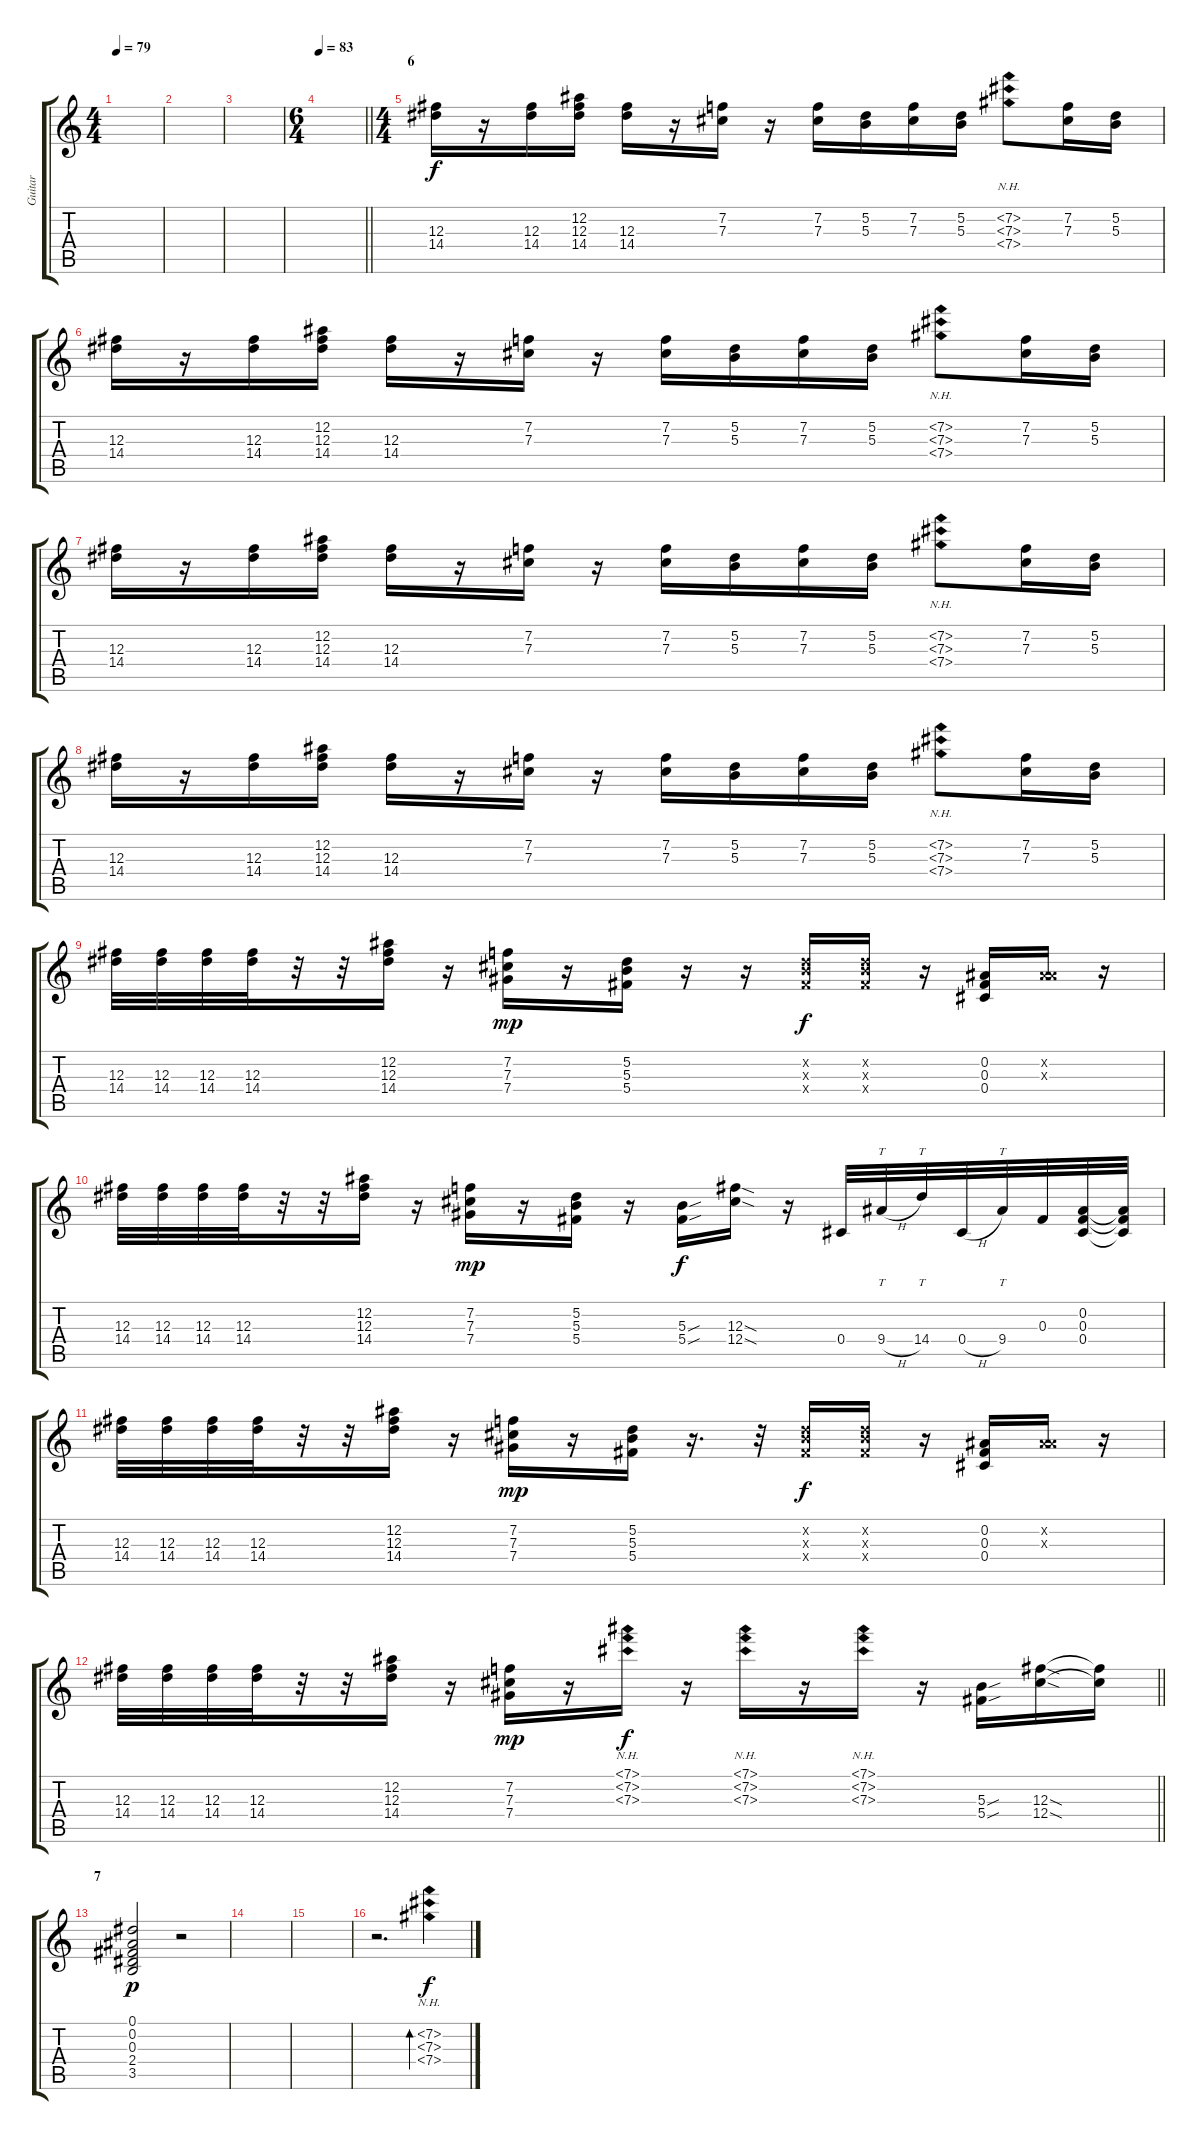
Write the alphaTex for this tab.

\track ("Guitar" "Guitar") {instrument overdrivenguitar}
\staff {score tabs}
\tuning (Eb4 Bb3 Gb3 Db3 Ab2 Eb2) {hide}
\ts (4 4)
\tempo 79
\clef g2
\ks c
|
|
|
\ts (6 4)
\tempo 83
\barLineRight lightlight
|
\ts (4 4)
\section ("" "6")
(12.3 14.4).16 r.16 (12.3 14.4).16 (12.2 12.3 14.4).16 (12.3 14.4).16 r.16 (7.2 7.3).16 r.16 (7.2 7.3).16 (5.2 5.3).16 (7.2 7.3).16 (5.2 5.3).16 (7.2{nh} 7.3{nh} 7.4{nh}).8 (7.2 7.3).16 (5.2 5.3).16 |
(12.3 14.4).16 r.16 (12.3 14.4).16 (12.2 12.3 14.4).16 (12.3 14.4).16 r.16 (7.2 7.3).16 r.16 (7.2 7.3).16 (5.2 5.3).16 (7.2 7.3).16 (5.2 5.3).16 (7.2{nh} 7.3{nh} 7.4{nh}).8 (7.2 7.3).16 (5.2 5.3).16 |
(12.3 14.4).16 r.16 (12.3 14.4).16 (12.2 12.3 14.4).16 (12.3 14.4).16 r.16 (7.2 7.3).16 r.16 (7.2 7.3).16 (5.2 5.3).16 (7.2 7.3).16 (5.2 5.3).16 (7.2{nh} 7.3{nh} 7.4{nh}).8 (7.2 7.3).16 (5.2 5.3).16 |
(12.3 14.4).16 r.16 (12.3 14.4).16 (12.2 12.3 14.4).16 (12.3 14.4).16 r.16 (7.2 7.3).16 r.16 (7.2 7.3).16 (5.2 5.3).16 (7.2 7.3).16 (5.2 5.3).16 (7.2{nh} 7.3{nh} 7.4{nh}).8 (7.2 7.3).16 (5.2 5.3).16 |
(12.3 14.4).32 (12.3 14.4).32 (12.3 14.4).32 (12.3 14.4).32 r.32 r.32 (12.2 12.3 14.4).16 r.16 (7.2 7.3 7.4).16{dy mp} r.16 (5.2 5.3 5.4).16 r.16 r.16 (5.2{x} 5.3{x} 5.4{x}).16{dy f} (5.2{x} 5.3{x} 5.4{x}).16 r.16 (0.2 0.3 0.4).16 (0.2{x} 4.3{x}).16 r.16 |
(12.3 14.4).32 (12.3 14.4).32 (12.3 14.4).32 (12.3 14.4).32 r.32 r.32 (12.2 12.3 14.4).16 r.16 (7.2 7.3 7.4).16{dy mp} r.16 (5.2 5.3 5.4).16 r.16 (5.3{sou} 5.4{sou}).16{dy f} (12.3{sod} 12.4{sod}).16 r.16 0.4.32 9.4{h}.32{tt} 14.4.32{tt} 0.4{h}.32 9.4.32{tt} 0.3.32 (0.2 0.3 0.4).32 (0.2{t} 0.3{t} 0.4{t}).32 |
(12.3 14.4).32 (12.3 14.4).32 (12.3 14.4).32 (12.3 14.4).32 r.32 r.32 (12.2 12.3 14.4).16 r.16 (7.2 7.3 7.4).16{dy mp} r.16 (5.2 5.3 5.4).16 r.16{d} r.32 (5.2{x} 5.3{x} 5.4{x}).16{dy f} (5.2{x} 5.3{x} 5.4{x}).16 r.16 (0.2 0.3 0.4).16 (0.2{x} 4.3{x}).16 r.16 |
\barLineRight lightlight
(12.3 14.4).32 (12.3 14.4).32 (12.3 14.4).32 (12.3 14.4).32 r.32 r.32 (12.2 12.3 14.4).16 r.16 (7.2 7.3 7.4).16{dy mp} r.16 (7.1{nh} 7.2{nh} 7.3{nh}).16{dy f} r.16 (7.1{nh} 7.2{nh} 7.3{nh}).16 r.16 (7.1{nh} 7.2{nh} 7.3{nh}).16 r.16 (5.3{sou} 5.4{sou}).16 (12.3{sod} 12.4{sod}).16 (12.3{t} 12.4{t}).16 |
\section ("" "7")
(0.1 0.2 0.3 2.4 3.5).2{dy p} r.2 |
|
|
r.2{d} (7.2{nh} 7.3{nh} 7.4{nh}).4{bd 60 dy f}
